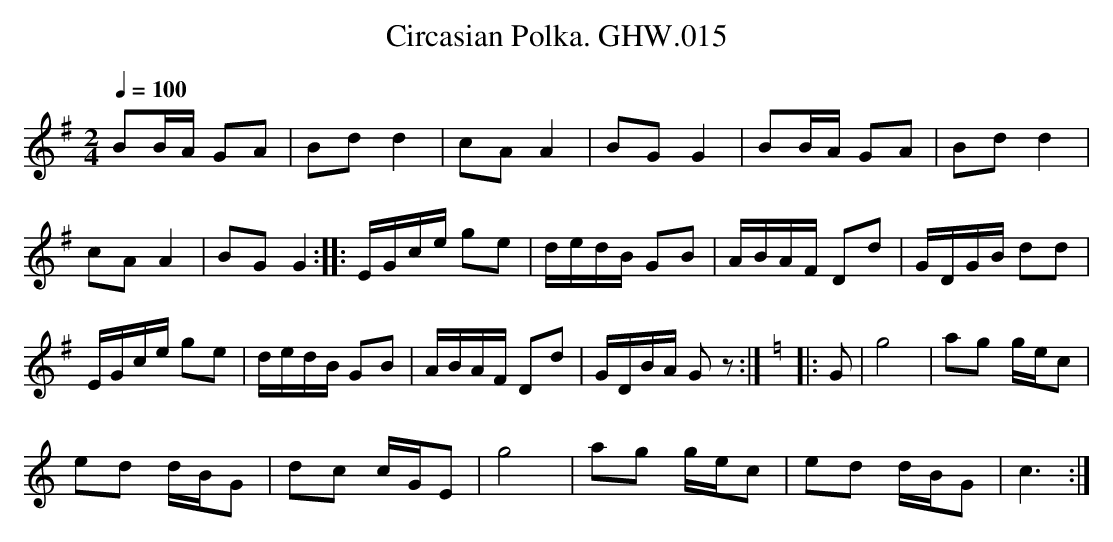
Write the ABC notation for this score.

X:1
T:Circasian Polka. GHW.015
M:2/4
L:1/8
Q:1/4=100
K:G
BB/A/ GA|Bdd2|cA A2|BG G2|BB/A/ GA|Bd d2|
cAA2|BGG2:|\
|:E/G/c/e/ ge|d/e/d/B/ GB|A/B/A/F/ Dd|G/D/G/B/ dd|
E/G/c/2e/ ge|\
d/e/d/B/ GB|A/B/A/F/ Dd|G/D/B/A/ Gz:|\
K:C
|:G|g4|ag g/e/c|
ed d/B/G|dc c/G/E|g4|ag g/e/c|ed d/B/G|c3:|
